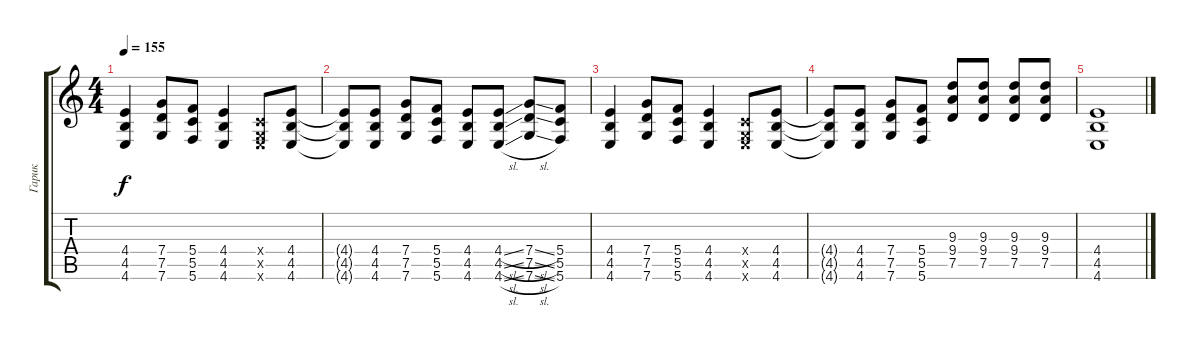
\track ("Гарик" "Гарик") {instrument distortionguitar}
\staff {score tabs}
\tuning (D4 A3 F3 C3 G2 C2) {hide}
\ts (4 4)
\tempo 155
\clef g2
\ks c
(4.4 4.5 4.6).4{dy f} (7.4 7.5 7.6).8 (5.4 5.5 5.6).8 (4.4 4.5 4.6).4 (0.4{x} 0.5{x} 4.6{x}).8 (4.4 4.5 4.6).8 |
(4.4{t} 4.5{t} 4.6{t}).8 (4.4 4.5 4.6).8 (7.4 7.5 7.6).8 (5.4 5.5 5.6).8 (4.4 4.5 4.6).8 (4.4{sl} 4.5{sl} 4.6{sl}).8 (7.4{sl} 7.5{sl} 7.6{sl}).8 (5.4 5.5 5.6).8 |
(4.4 4.5 4.6).4 (7.4 7.5 7.6).8 (5.4 5.5 5.6).8 (4.4 4.5 4.6).4 (0.4{x} 0.5{x} 4.6{x}).8 (4.4 4.5 4.6).8 |
(4.4{t} 4.5{t} 4.6{t}).8 (4.4 4.5 4.6).8 (7.4 7.5 7.6).8 (5.4 5.5 5.6).8 (9.3 9.4 7.5).8 (9.3 9.4 7.5).8 (9.3 9.4 7.5).8 (9.3 9.4 7.5).8 |
(4.4 4.5 4.6).1
